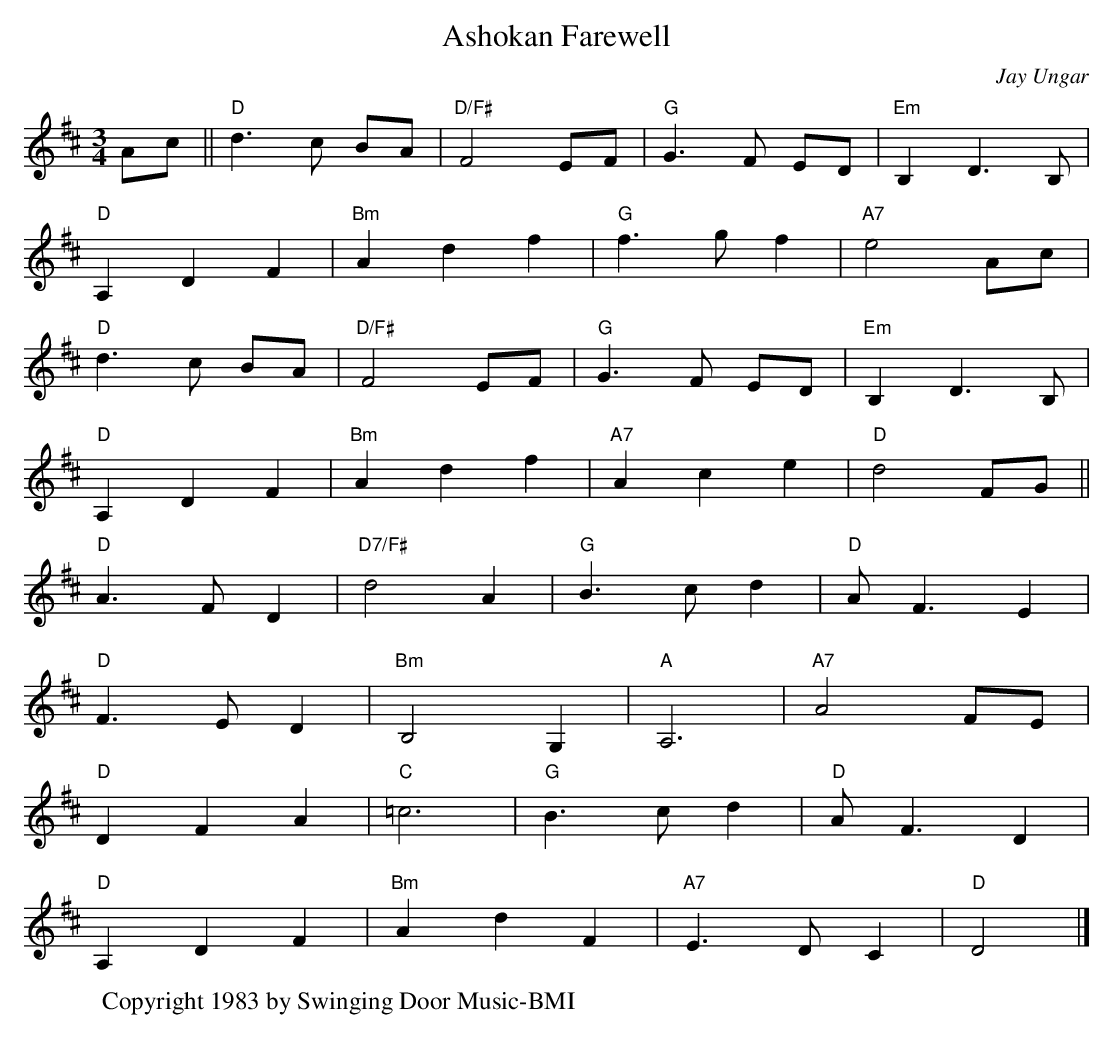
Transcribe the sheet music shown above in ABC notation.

X:1
T: Ashokan Farewell
C: Jay Ungar
M: 3/4
L: 1/8
K: Dmaj
Ac||"D" d3 c BA|"D/F#" F4 EF|"G" G3 F ED|"Em" B,2D3B,|
"D" A,2D2F2|"Bm" A2d2f2|"G" f3gf2|"A7" e4Ac |
"D" d3 c BA|"D/F#" F4 EF|"G" G3 F ED|"Em" B,2D3B,|
"D" A,2D2F2|"Bm" A2d2f2|"A7" A2c2e2|"D" d4FG||
"D" A3FD2|"D7/F#" d4A2|"G" B3cd2|"D" AF3E2|
"D" F3ED2|"Bm" B,4 G,2|"A" A,6|"A7" A4 FE|
"D" D2F2A2|"C" =c6|"G" B3cd2|"D" AF3D2|
"D" A,2D2F2|"Bm" A2d2F2|"A7" E3D C2|"D"D4|]
W: Copyright 1983 by Swinging Door Music-BMI
